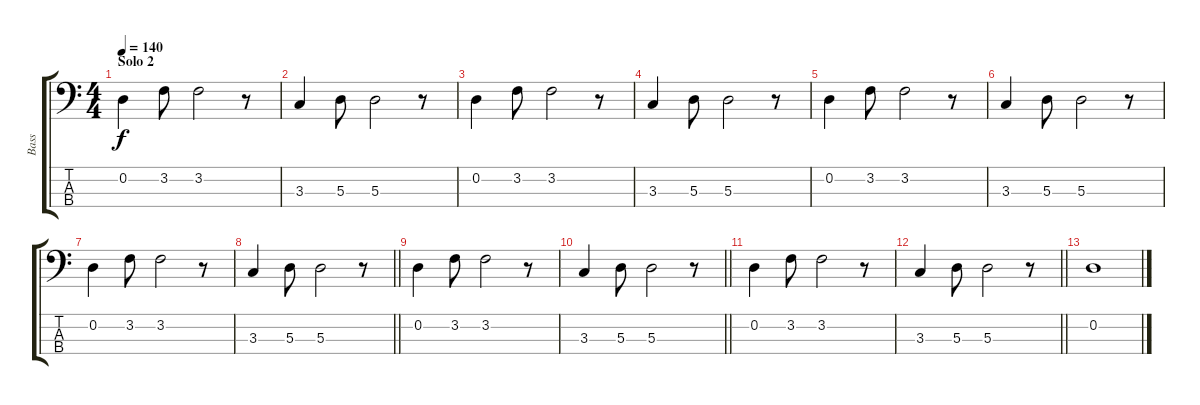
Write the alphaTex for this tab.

\track ("Bass" "Bass") {instrument electricbassfinger}
\staff {score tabs}
\tuning (G2 D2 A1 E1) {hide}
\ts (4 4)
\section ("" "Solo 2")
\tempo 140
\clef f4
\ks c
0.2.4{dy f} 3.2.8 3.2.2 r.8 |
3.3.4 5.3.8 5.3.2 r.8 |
0.2.4 3.2.8 3.2.2 r.8 |
3.3.4 5.3.8 5.3.2 r.8 |
0.2.4 3.2.8 3.2.2 r.8 |
3.3.4 5.3.8 5.3.2 r.8 |
0.2.4 3.2.8 3.2.2 r.8 |
\barLineRight lightlight
3.3.4 5.3.8 5.3.2 r.8 |
0.2.4 3.2.8 3.2.2 r.8 |
\barLineRight lightlight
3.3.4 5.3.8 5.3.2 r.8 |
0.2.4 3.2.8 3.2.2 r.8 |
\barLineRight lightlight
3.3.4 5.3.8 5.3.2 r.8 |
0.2.1
